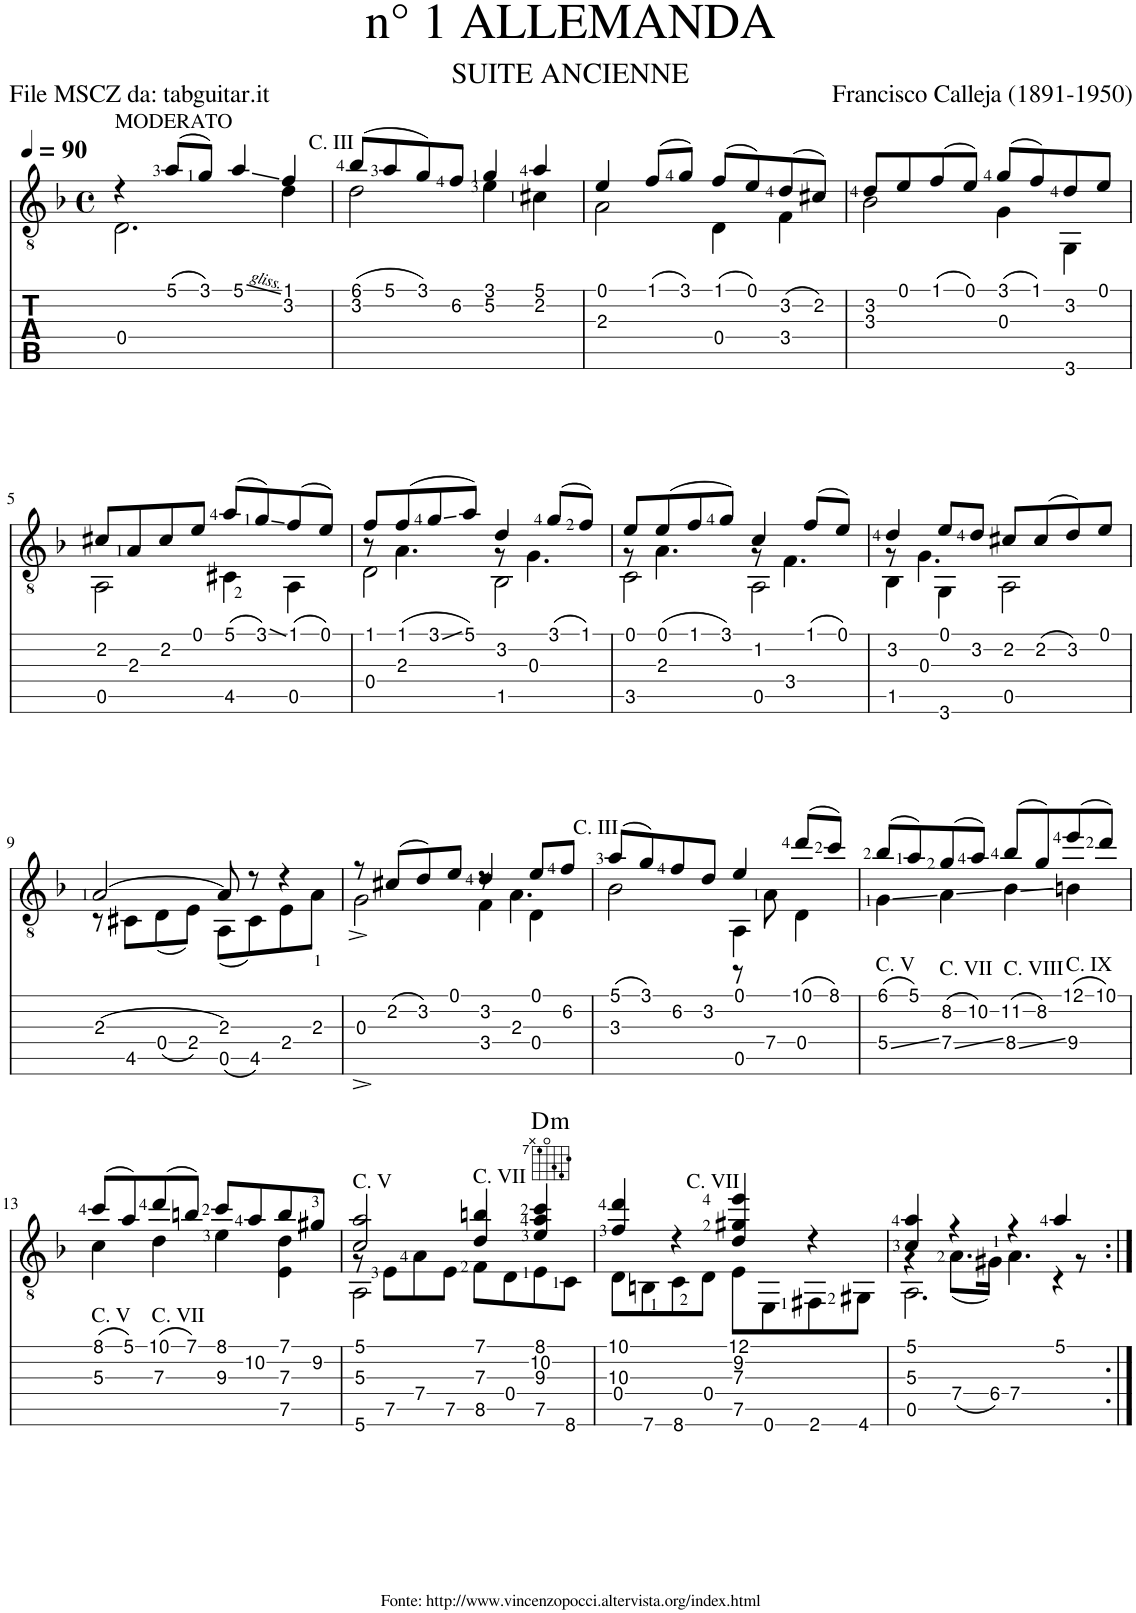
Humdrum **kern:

**kern	**kern	**harte
*part1	*part1	*part1
*staff2	*staff1	*
*I"Guitar	*	*
*I'Guit.	*	*
*stria6	*	*
*	*clefGv2	*
*k[b-]	*k[b-]	*
*M4/4	*M4/4	*
*met(c)	*met(c)	*
*MM90	*MM90	*
=1	=1	=1
*^	*^	*
!	!	!LO:TX:a:t=MODERATO	!	!
4r	2.D	4r	2.D\	.
8aL	.	(8a/L	.	.
8gJ	.	8g/J)	.	.
4a	.	4a/	.	.
4f	4d	4f/	4d\	.
=2	=2	=2	=2	=2
!	!	!LO:TX:a:t=C. III	!	!
8b-L	2d	(8b-/L	2d\	.
8aJ	.	8a/	.	.
8gL	.	8g/)	.	.
8fJ	.	8f/J	.	.
4g	4e	4g/	4e\	.
4a	4c#	4a/	4c#X\	.
=3	=3	=3	=3	=3
4e	2A	4e/	2A\	.
8fL	.	(8f/L	.	.
8gJ	.	8g/J)	.	.
8fL	4D	(8f/L	4D\	.
8eJ	.	8e/)	.	.
8dL	4F	(8d/	4F\	.
8c#J	.	8c#X/J)	.	.
=4	=4	=4	=4	=4
8dL	2B-	8d/L	2B-\	.
8eJ	.	8e/	.	.
8fL	.	(8f/	.	.
8eJ	.	8e/J)	.	.
8gL	4G	(8g/L	4G\	.
8fJ	.	8f/)	.	.
8dL	4GG	8d/	4GG\	.
8eJ	.	8e/J	.	.
!!LO:LB:g=z	!!
=5	=5	=5	=5	=5
8c#L	2AA	8c#X/L	2AA\	.
8AJ	.	8A/	.	.
8c#L	.	8c#/	.	.
8eJ	.	8e/J	.	.
8aL	4C#	(8a/L	4C#X\	.
8gJ	.	8g/)	.	.
8fL	4AA	(8f/	4AA\	.
8eJ	.	8e/J)	.	.
=6	=6	=6	=6	=6
*	*^	*	*^	*
8fL	8r	2D	8f/L	8r	2D\	.
8fJ	4.A	.	(8f/	4.A\	.	.
8gL	.	.	8g/	.	.	.
8aJ	.	.	8a/J)	.	.	.
4d	8r	2BB-	4d/	8r	2BB-\	.
.	4.G	.	.	4.G\	.	.
8gL	.	.	(8g/L	.	.	.
8fJ	.	.	8f/J)	.	.	.
=7	=7	=7	=7	=7	=7	=7
8eL	8r	2C	8e/L	8r	2C\	.
8eJ	4.A	.	(8e/	4.A\	.	.
8fL	.	.	8f/	.	.	.
8gJ	.	.	8g/J)	.	.	.
4c	8r	2AA	4c/	8r	2AA\	.
.	4.F	.	.	4.F\	.	.
8fL	.	.	(8f/L	.	.	.
8eJ	.	.	8e/J)	.	.	.
=8	=8	=8	=8	=8	=8	=8
4d	8r	4BB-	4d/	8r	4BB-\	.
.	4.G	.	.	4.G\	.	.
8eL	.	4GG	8e/L	.	4GG\	.
8dJ	.	.	8d/J	.	.	.
8c#L	2ryy	2AA	8c#X/L	2ryy	2AA\	.
8c#J	.	.	(8c#/	.	.	.
8dL	.	.	8d/)	.	.	.
8eJ	.	.	8e/J	.	.	.
*	*v	*v	*	*	*	*
*	*	*	*v	*v	*
!!LO:LB:g=z
=9	=9	=9	=9	=9
[2A	8r	[2A/	8r	.
.	8C#	.	8C#X\L	.
.	8DL	.	(8D\	.
.	8EJ	.	8E\J)	.
8A]	8AAL	8A/]	(8AA\L	.
8r	8C#J	8r	8C#\)	.
4r	8EL	4r	8E\	.
.	8AJ	.	8A\J	.
=10	=10	=10	=10	=10
*	*^	*	*^	*
8r	2ryy	2G^	8r	2ryy	2G^\	.
8c#	.	.	(8c#X/L	.	.	.
8dL	.	.	8d/)	.	.	.
8eJ	.	.	8e/J	.	.	.
4d	8r	4F	4d/	8r	4F\	.
.	4.A	.	.	4.A\	.	.
8eL	.	4D	8e/L	.	4D\	.
8fJ	.	.	8f/J	.	.	.
=11	=11	=11	=11	=11	=11	=11
!	!	!	!LO:TX:a:t=C. III	!	!	!
8aL	2B-	2ryy	(8a/L	2B-\	2ryy	.
8gJ	.	.	8g/)	.	.	.
8fL	.	.	8f/	.	.	.
8dJ	.	.	8d/J	.	.	.
4e	4AA	8r	4e/	4AA\	8r	.
.	.	8A	.	.	8A\	.
8ddL	4D	4ryy	(8dd/L	4D\	4ryy	.
8ccJ	.	.	8cc/J)	.	.	.
*	*v	*v	*	*	*	*
*	*	*	*v	*v	*
=12	=12	=12	=12	=12
!LO:TX:a:t=C. V	!	!	!	!
8b-L	4G	(8b-/L	4G\	.
8aJ	.	8a/)	.	.
!LO:TX:a:t=C. VII	!	!	!	!
8gL	4A	(8g/	4A\	.
8aJ	.	8a/J)	.	.
!LO:TX:a:t=C. VIII	!	!	!	!
8b-L	4B-	(8b-/L	4B-\	.
8gJ	.	8g/)	.	.
!LO:TX:a:t=C. IX	!	!	!	!
8eeL	4B	(8ee/	4Bn\	.
8ddJ	.	8dd/J)	.	.
!!LO:LB:g=z	!!
=13	=13	=13	=13	=13
!LO:TX:a:t=C. V	!	!	!	!
8ccL	4c	(8cc/L	4c\	.
8aJ	.	8a/)	.	.
!LO:TX:a:t=C. VII	!	!	!	!
8ddL	4d	(8dd/	4d\	.
8bJ	.	8bn/J)	.	.
8ccL	4e	8cc/L	4e\	.
8aJ	.	8a/	.	.
8bL	4E 4d	8b/	4E\ 4d\	.
8g#J	.	8g#X/J	.	.
=14	=14	=14	=14	=14
*	*^	*	*^	*
!	!	!	!LO:TX:a:t=C. V	!	!	!
2c 2a	8r	2AA	2c/ 2a/	8r	2AA\	.
.	8E	.	.	8E\L	.	.
.	8AL	.	.	8A\	.	.
.	8EJ	.	.	8E\J	.	.
!	!	!	!LO:TX:a:t=C. VII	!	!	!
4d 4b	8FL	2ryy	4d/ 4bn/	8F\L	2ryy	.
.	8DJ	.	.	8D\	.	.
!	!	!	!	!	!	!LO:H:kt=m
4e 4a 4cc	8EL	.	4e/ 4a/ 4cc/	8E\	.	D:min
.	8CJ	.	.	8C\J	.	.
*	*v	*v	*	*	*	*
*	*	*	*v	*v	*
=15	=15	=15	=15	=15
4f 4dd	8DL	4f/ 4dd/	8D\L	.
.	8BBJ	.	8BBn\	.
4r	8CL	4r	8C\	.
.	8DJ	.	8D\J	.
!	!	!LO:TX:a:t=C. VII	!	!
4d 4g# 4ee	8EL	4d/ 4g#X/ 4ee/	8E\L	.
.	8EEJ	.	8EE\	.
4r	8FF#L	4r	8FF#X\	.
.	8GG#J	.	8GG#X\J	.
=16	=16	=16	=16	=16
*	*^	*	*^	*
4c 4a	4r	2.AA	4c/ 4a/	4r	2.AA\	.
4r	8.AL	.	4r	(8.A\L	.	.
.	16G#Jk	.	.	16G#X\Jk)	.	.
4r	4.A	.	4r	4.A\	.	.
4a	.	4r	4a/	.	4r	.
.	8r	.	.	8r	.	.
*v	*v	*v	*	*	*	*
*	*v	*v	*v	*
=:|!	=:|!	=:|!
*-	*-	*-
